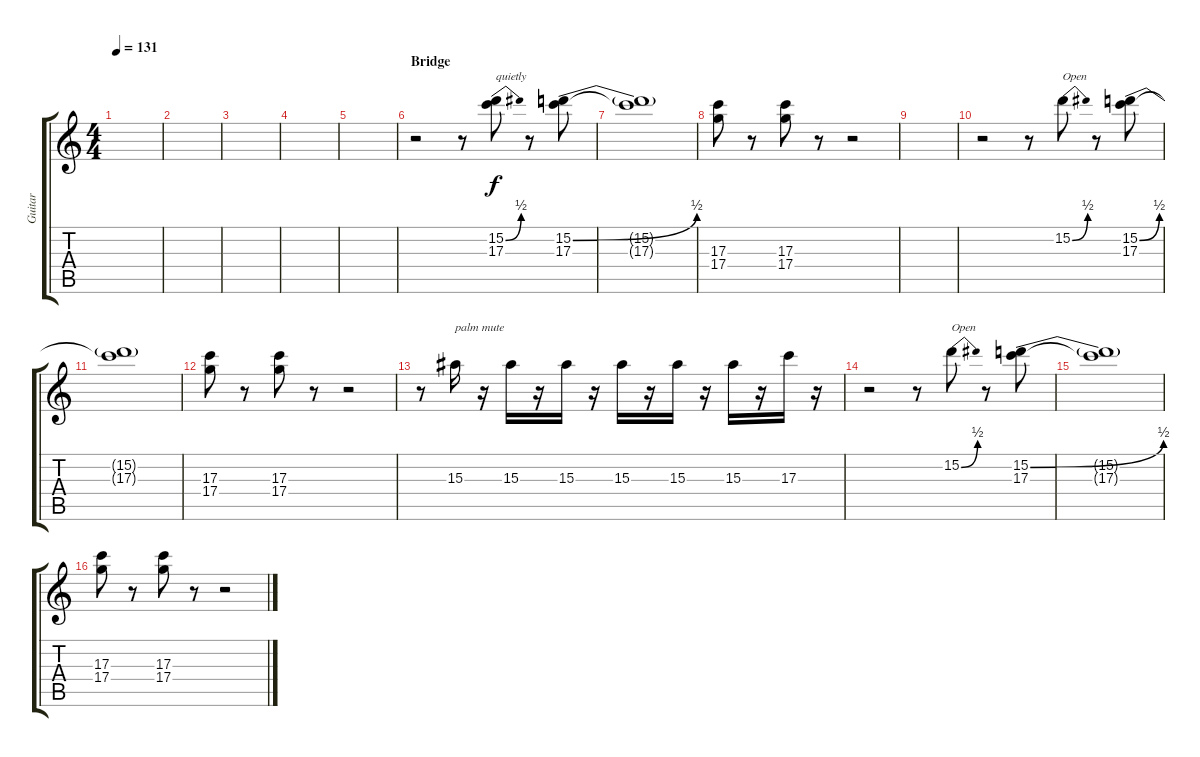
\track ("Guitar" "Guitar") {instrument electricguitarclean}
\staff {score tabs}
\tuning (E4 B3 G3 D3 A2 E2) {hide}
\ts (4 4)
\tempo 131
\clef g2
\ks c
|
|
|
|
|
\section ("" "Bridge")
r.2 r.8 (15.2{be (bend 0 0 60 2)} 17.3).8{txt "quietly" volume 10} r.8 (15.2{be (bend 0 0 60 2)} 17.3).8 |
(15.2{t} 17.3{t}).1 |
(17.3 17.4).8{volume 10} r.8 (17.3 17.4).8 r.8 r.2 |
|
r.2 r.8 15.2{be (bend 0 0 60 2)}.8{txt "Open" volume 10} r.8 (15.2{be (bend 0 0 60 2)} 17.3).8 |
(15.2{t} 17.3{t}).1 |
(17.3 17.4).8{volume 10} r.8 (17.3 17.4).8 r.8 r.2 |
r.8 15.3.16{txt "palm mute" volume 8} r.16 15.3.16 r.16 15.3.16 r.16 15.3.16 r.16 15.3.16 r.16 15.3.16 r.16 17.3.16 r.16 |
r.2 r.8 15.2{be (bend 0 0 60 2)}.8{txt "Open" volume 10} r.8 (15.2{be (bend 0 0 60 2)} 17.3).8 |
(15.2{t} 17.3{t}).1 |
(17.3 17.4).8{volume 10} r.8 (17.3 17.4).8 r.8 r.2
